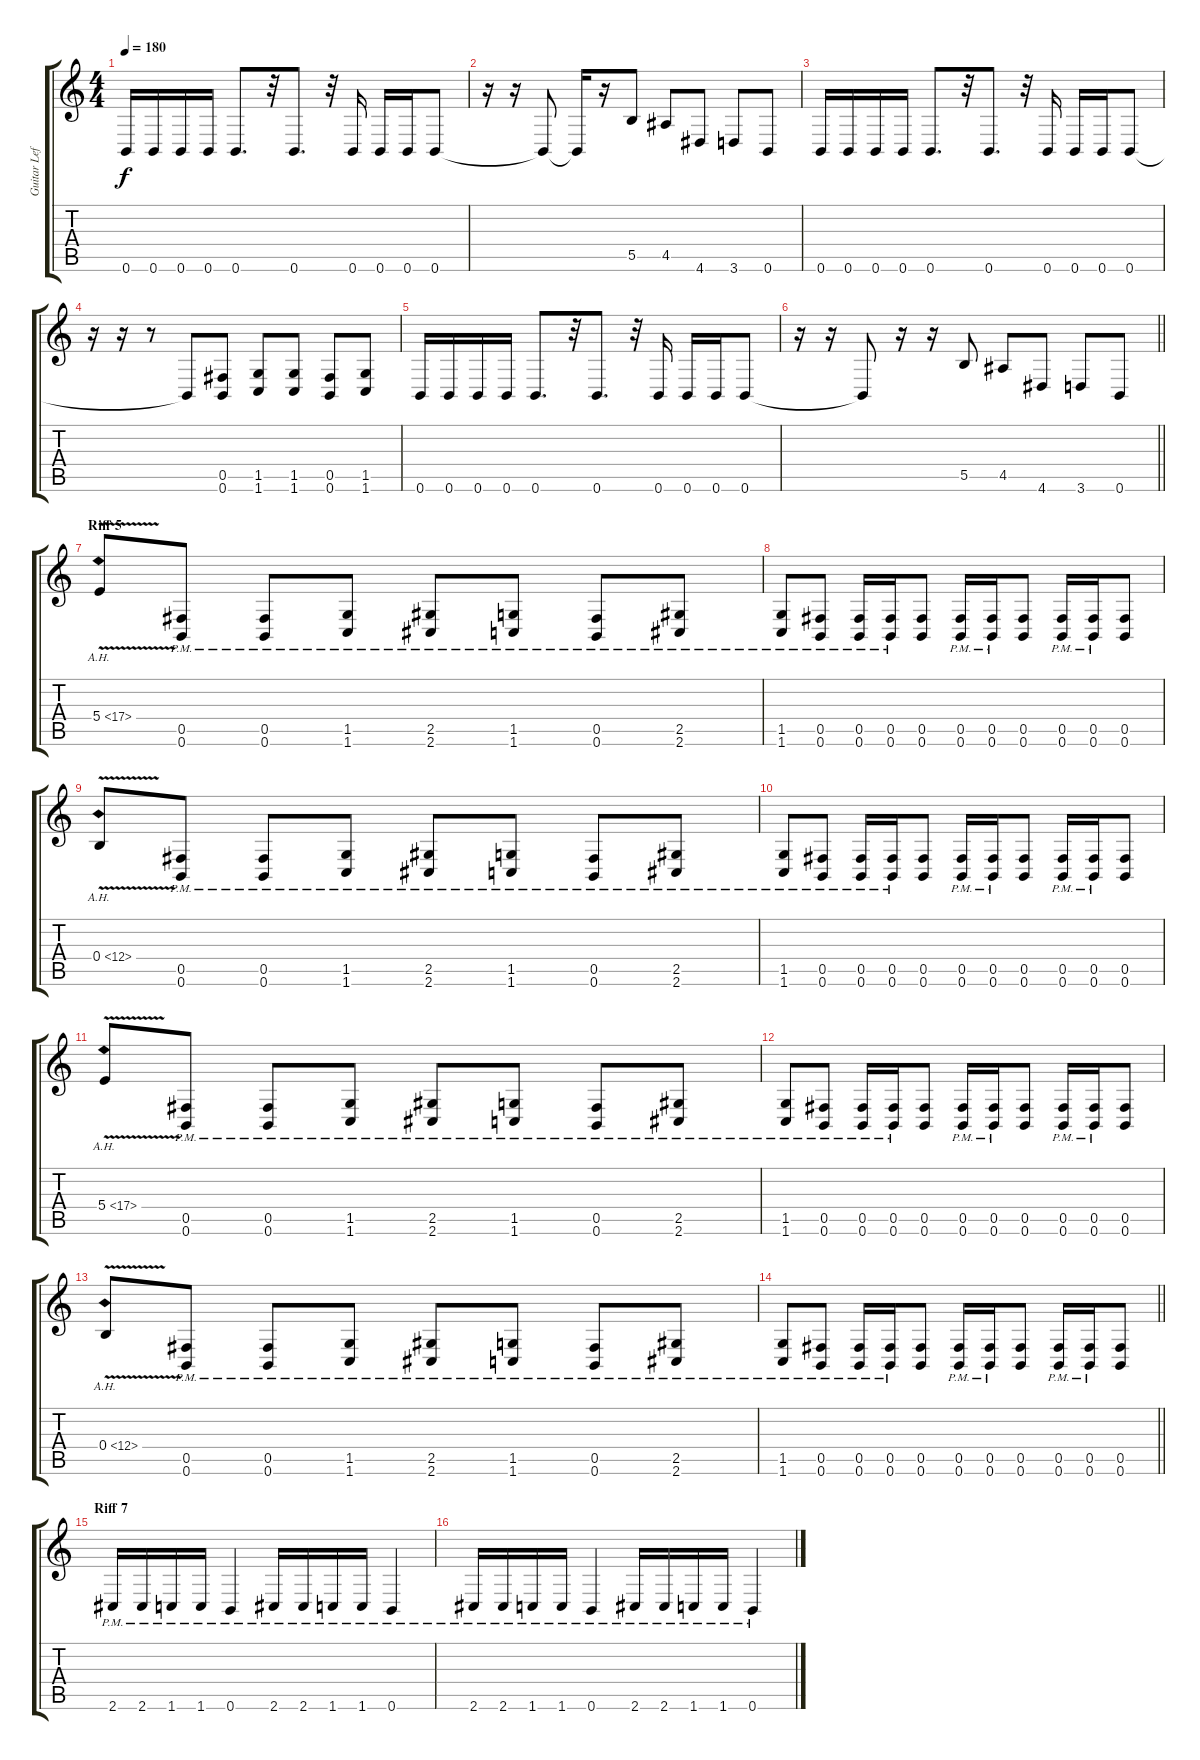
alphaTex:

\track ("Guitar Left" "Guitar Lef") {instrument distortionguitar}
\staff {score tabs}
\tuning (Db4 Ab3 E3 B2 Gb2 B1) {hide}
\ts (4 4)
\tempo 180
\clef g2
\ks c
0.6.16{dy f} 0.6.16 0.6.16 0.6.16 0.6.8{d} r.32 0.6.8{d} r.32 0.6.16 0.6.16 0.6.16 0.6.8 |
r.16 r.16 0.6{t}.8 0.6{t}.16 r.16 5.5.8 4.5.8 4.6.8 3.6.8 0.6.8 |
0.6.16 0.6.16 0.6.16 0.6.16 0.6.8{d} r.32 0.6.8{d} r.32 0.6.16 0.6.16 0.6.16 0.6.8 |
r.16 r.16 r.8 0.6{t}.8 (0.5 0.6).8 (1.5 1.6).8 (1.5 1.6).8 (0.5 0.6).8 (1.5 1.6).8 |
0.6.16 0.6.16 0.6.16 0.6.16 0.6.8{d} r.32 0.6.8{d} r.32 0.6.16 0.6.16 0.6.16 0.6.8 |
\barLineRight lightlight
r.16 r.16 0.6{t}.8 r.16 r.16 5.5.8 4.5.8 4.6.8 3.6.8 0.6.8 |
\section ("" "Riff 5")
5.4{ah 12 v}.8 (0.5{pm} 0.6{pm}).8 (0.5{pm} 0.6{pm}).8 (1.5{pm} 1.6{pm}).8 (2.5{pm} 2.6{pm}).8 (1.5{pm} 1.6{pm}).8 (0.5{pm} 0.6{pm}).8 (2.5{pm} 2.6{pm}).8 |
(1.5{pm} 1.6{pm}).8 (0.5{pm} 0.6{pm}).8 (0.5{pm} 0.6{pm}).16 (0.5{pm} 0.6{pm}).16 (0.5 0.6).8 (0.5{pm} 0.6{pm}).16 (0.5{pm} 0.6{pm}).16 (0.5 0.6).8 (0.5{pm} 0.6{pm}).16 (0.5{pm} 0.6{pm}).16 (0.5 0.6).8 |
0.4{ah 12 v}.8 (0.5{pm} 0.6{pm}).8 (0.5{pm} 0.6{pm}).8 (1.5{pm} 1.6{pm}).8 (2.5{pm} 2.6{pm}).8 (1.5{pm} 1.6{pm}).8 (0.5{pm} 0.6{pm}).8 (2.5{pm} 2.6{pm}).8 |
(1.5{pm} 1.6{pm}).8 (0.5{pm} 0.6{pm}).8 (0.5{pm} 0.6{pm}).16 (0.5{pm} 0.6{pm}).16 (0.5 0.6).8 (0.5{pm} 0.6{pm}).16 (0.5{pm} 0.6{pm}).16 (0.5 0.6).8 (0.5{pm} 0.6{pm}).16 (0.5{pm} 0.6{pm}).16 (0.5 0.6).8 |
5.4{ah 12 v}.8 (0.5{pm} 0.6{pm}).8 (0.5{pm} 0.6{pm}).8 (1.5{pm} 1.6{pm}).8 (2.5{pm} 2.6{pm}).8 (1.5{pm} 1.6{pm}).8 (0.5{pm} 0.6{pm}).8 (2.5{pm} 2.6{pm}).8 |
(1.5{pm} 1.6{pm}).8 (0.5{pm} 0.6{pm}).8 (0.5{pm} 0.6{pm}).16 (0.5{pm} 0.6{pm}).16 (0.5 0.6).8 (0.5{pm} 0.6{pm}).16 (0.5{pm} 0.6{pm}).16 (0.5 0.6).8 (0.5{pm} 0.6{pm}).16 (0.5{pm} 0.6{pm}).16 (0.5 0.6).8 |
0.4{ah 12 v}.8 (0.5{pm} 0.6{pm}).8 (0.5{pm} 0.6{pm}).8 (1.5{pm} 1.6{pm}).8 (2.5{pm} 2.6{pm}).8 (1.5{pm} 1.6{pm}).8 (0.5{pm} 0.6{pm}).8 (2.5{pm} 2.6{pm}).8 |
\barLineRight lightlight
(1.5{pm} 1.6{pm}).8 (0.5{pm} 0.6{pm}).8 (0.5{pm} 0.6{pm}).16 (0.5{pm} 0.6{pm}).16 (0.5 0.6).8 (0.5{pm} 0.6{pm}).16 (0.5{pm} 0.6{pm}).16 (0.5 0.6).8 (0.5{pm} 0.6{pm}).16 (0.5{pm} 0.6{pm}).16 (0.5 0.6).8 |
\section ("" "Riff 7")
2.6{pm}.16 2.6{pm}.16 1.6{pm}.16 1.6{pm}.16 0.6{pm}.4 2.6{pm}.16 2.6{pm}.16 1.6{pm}.16 1.6{pm}.16 0.6{pm}.4 |
2.6{pm}.16 2.6{pm}.16 1.6{pm}.16 1.6{pm}.16 0.6{pm}.4 2.6{pm}.16 2.6{pm}.16 1.6{pm}.16 1.6{pm}.16 0.6{pm}.4
